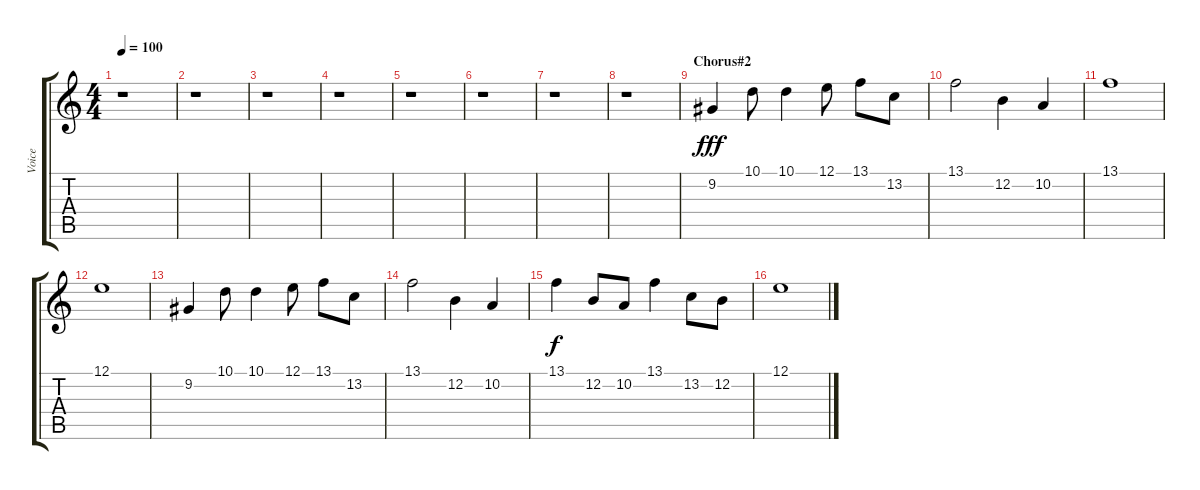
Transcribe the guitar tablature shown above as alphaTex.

\track ("Voice" "Voice") {instrument tremolostrings}
\staff {score tabs}
\tuning (E4 B3 G3 D3 A2 E2) {hide}
\ts (4 4)
\tempo 100
\clef g2
\ks c
r.1{dy f} |
r.1 |
r.1 |
r.1 |
r.1 |
r.1 |
r.1 |
r.1 |
\section ("" "Chorus#2")
9.2.4{dy fff} 10.1.8 10.1.4 12.1.8 13.1.8 13.2.8 |
13.1.2 12.2.4 10.2.4 |
13.1.1 |
12.1.1 |
9.2.4 10.1.8 10.1.4 12.1.8 13.1.8 13.2.8 |
13.1.2 12.2.4 10.2.4 |
13.1.4{dy f} 12.2.8 10.2.8 13.1.4 13.2.8 12.2.8 |
12.1.1
